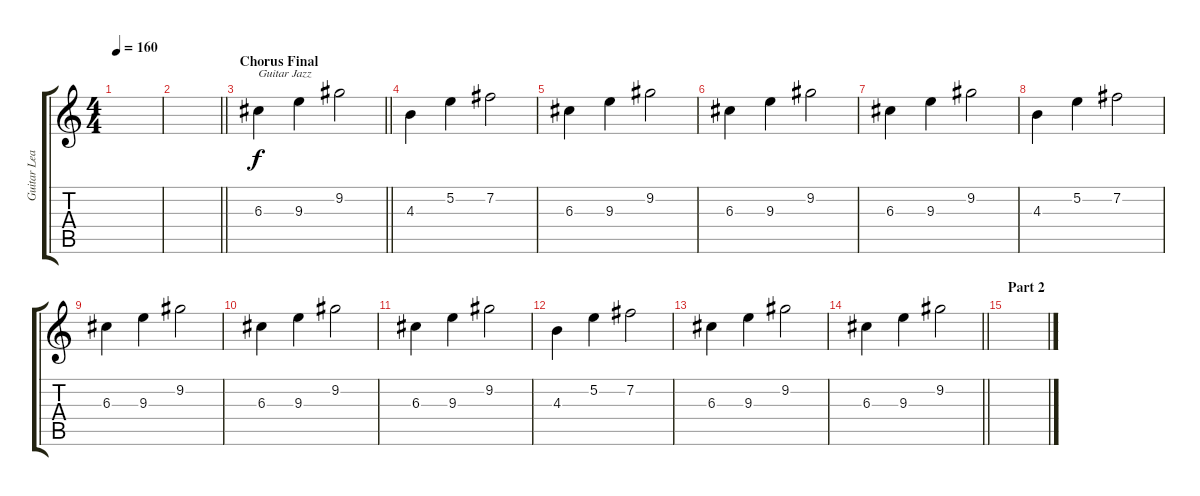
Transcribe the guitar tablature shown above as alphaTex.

\track ("Guitar Lead" "Guitar Lea") {instrument distortionguitar}
\staff {score tabs}
\tuning (E4 B3 G3 D3 A2 E2) {hide}
\ts (4 4)
\tempo 160
\clef g2
\ks c
|
\barLineRight lightlight
|
\section ("" "Chorus Final")
\barLineRight lightlight
6.3.4{txt "Guitar Jazz" instrument electricguitarjazz} 9.3.4 9.2.2 |
4.3.4 5.2.4 7.2.2 |
6.3.4 9.3.4 9.2.2 |
6.3.4 9.3.4 9.2.2 |
6.3.4 9.3.4 9.2.2 |
4.3.4 5.2.4 7.2.2 |
6.3.4 9.3.4 9.2.2 |
6.3.4 9.3.4 9.2.2 |
6.3.4 9.3.4 9.2.2 |
4.3.4 5.2.4 7.2.2 |
6.3.4 9.3.4 9.2.2 |
\barLineRight lightlight
6.3.4 9.3.4 9.2.2 |
\section ("" "Part 2")
